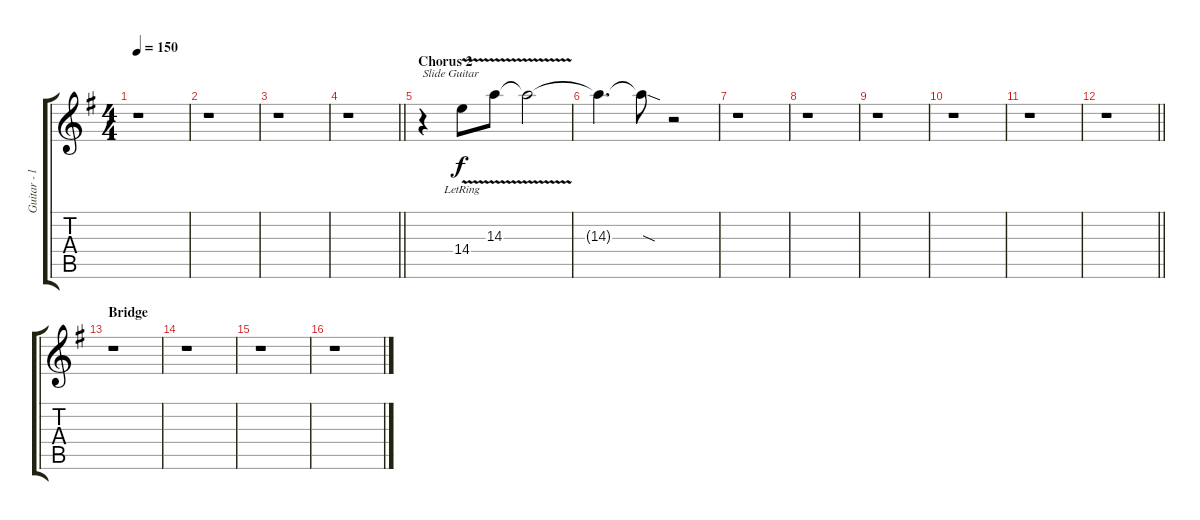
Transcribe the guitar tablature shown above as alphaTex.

\track ("Guitar - lead" "Guitar - l") {instrument distortionguitar}
\staff {score tabs}
\tuning (E4 B3 G3 D3 A2 E2) {hide}
\ts (4 4)
\tempo 150
\clef g2
\ks g
r.1{dy f} |
r.1 |
r.1 |
\barLineRight lightlight
r.1 |
\section ("" "Chorus 2")
r.4{txt "Slide Guitar"} 14.4{v lr}.8 14.3{v}.8 14.3{t}.2 |
14.3{t}.4{d} 14.3{sod t}.8 r.2 |
r.1 |
r.1 |
r.1 |
r.1 |
r.1 |
\barLineRight lightlight
r.1 |
\section ("" "Bridge")
r.1 |
r.1 |
r.1 |
r.1
